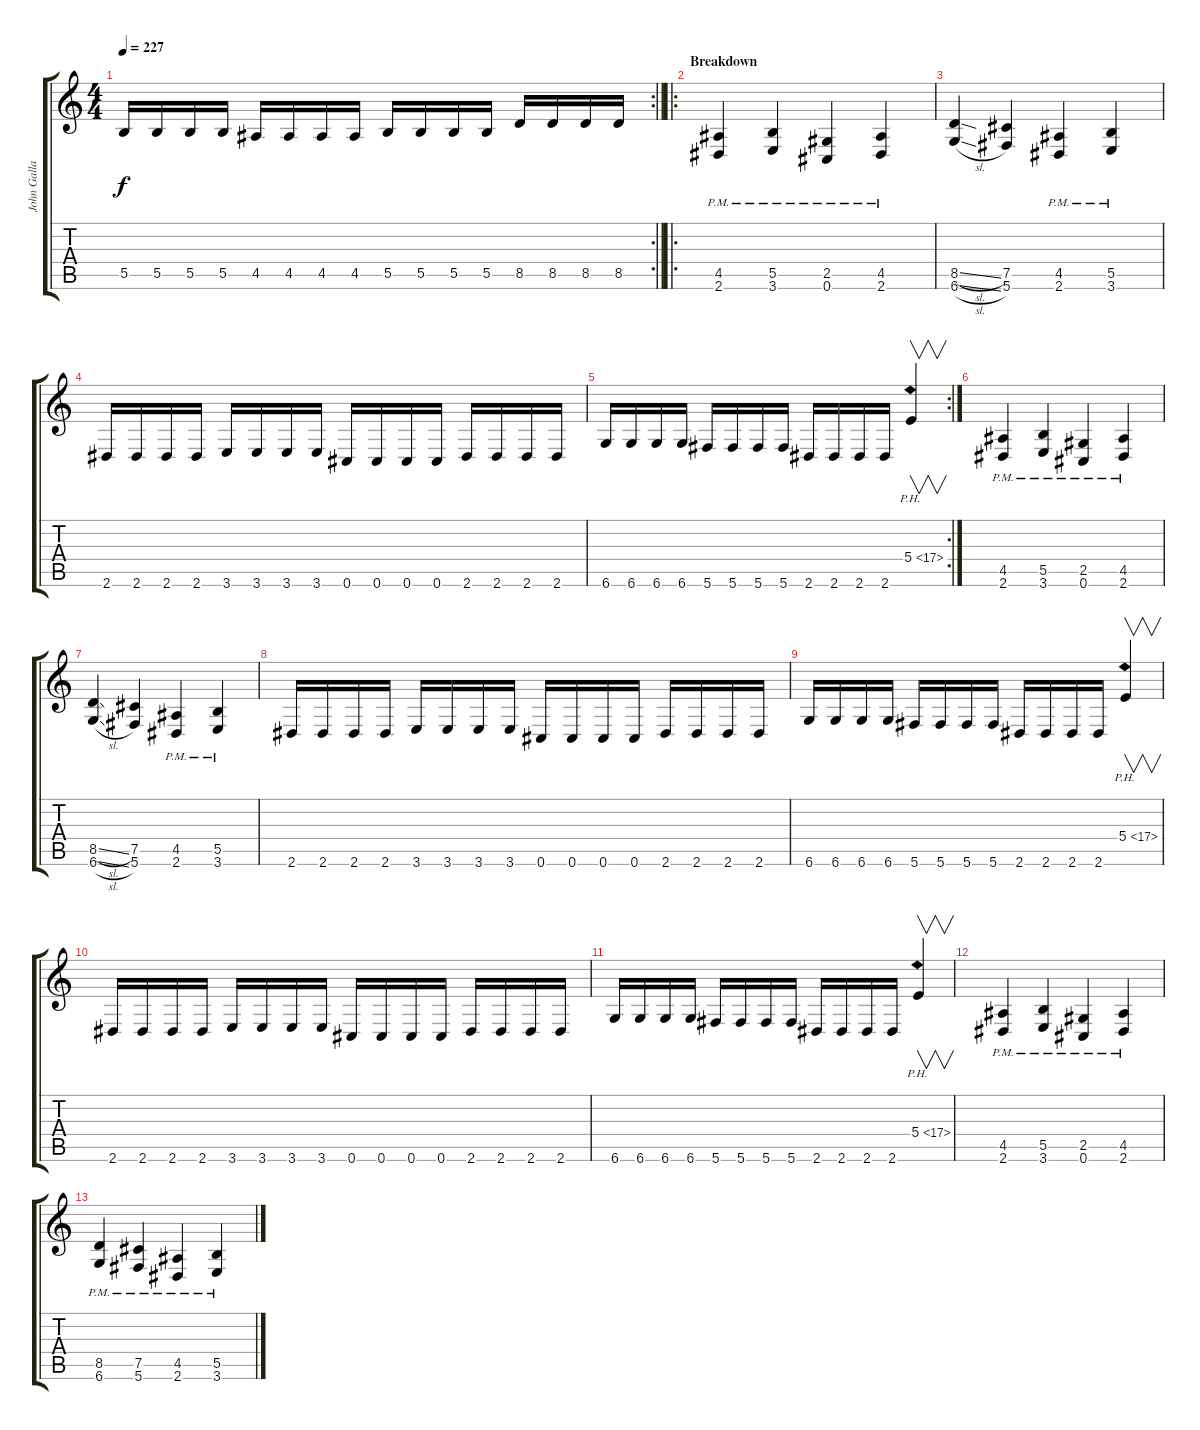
\track ("John Gallagher" "John Galla") {instrument distortionguitar}
\staff {score tabs}
\tuning (Db4 Ab3 E3 B2 Gb2 Db2) {hide}
\rc 2
\ts (4 4)
\tempo 227
\clef g2
\barLineRight lightlight
\ks c
5.5.16{dy f} 5.5.16 5.5.16 5.5.16 4.5.16 4.5.16 4.5.16 4.5.16 5.5.16 5.5.16 5.5.16 5.5.16 8.5.16 8.5.16 8.5.16 8.5.16 |
\ro
\section ("" "Breakdown")
(4.5{pm} 2.6{pm}).4 (5.5{pm} 3.6{pm}).4 (2.5{pm} 0.6{pm}).4 (4.5{pm} 2.6{pm}).4 |
(8.5{sl} 6.6{sl}).4 (7.5 5.6).4 (4.5{pm} 2.6{pm}).4 (5.5{pm} 3.6{pm}).4 |
2.6.16 2.6.16 2.6.16 2.6.16 3.6.16 3.6.16 3.6.16 3.6.16 0.6.16 0.6.16 0.6.16 0.6.16 2.6.16 2.6.16 2.6.16 2.6.16 |
\rc 2
6.6.16 6.6.16 6.6.16 6.6.16 5.6.16 5.6.16 5.6.16 5.6.16 2.6.16 2.6.16 2.6.16 2.6.16 5.4{ph 12}.4{v} |
(4.5{pm} 2.6{pm}).4 (5.5{pm} 3.6{pm}).4 (2.5{pm} 0.6{pm}).4 (4.5{pm} 2.6{pm}).4 |
(8.5{sl} 6.6{sl}).4 (7.5 5.6).4 (4.5{pm} 2.6{pm}).4 (5.5{pm} 3.6{pm}).4 |
2.6.16 2.6.16 2.6.16 2.6.16 3.6.16 3.6.16 3.6.16 3.6.16 0.6.16 0.6.16 0.6.16 0.6.16 2.6.16 2.6.16 2.6.16 2.6.16 |
6.6.16 6.6.16 6.6.16 6.6.16 5.6.16 5.6.16 5.6.16 5.6.16 2.6.16 2.6.16 2.6.16 2.6.16 5.4{ph 12}.4{v} |
2.6.16 2.6.16 2.6.16 2.6.16 3.6.16 3.6.16 3.6.16 3.6.16 0.6.16 0.6.16 0.6.16 0.6.16 2.6.16 2.6.16 2.6.16 2.6.16 |
6.6.16 6.6.16 6.6.16 6.6.16 5.6.16 5.6.16 5.6.16 5.6.16 2.6.16 2.6.16 2.6.16 2.6.16 5.4{ph 12}.4{v} |
(4.5{pm} 2.6{pm}).4 (5.5{pm} 3.6{pm}).4 (2.5{pm} 0.6{pm}).4 (4.5{pm} 2.6{pm}).4 |
(8.5{pm} 6.6{pm}).4 (7.5{pm} 5.6{pm}).4 (4.5{pm} 2.6{pm}).4 (5.5{pm} 3.6{pm}).4
